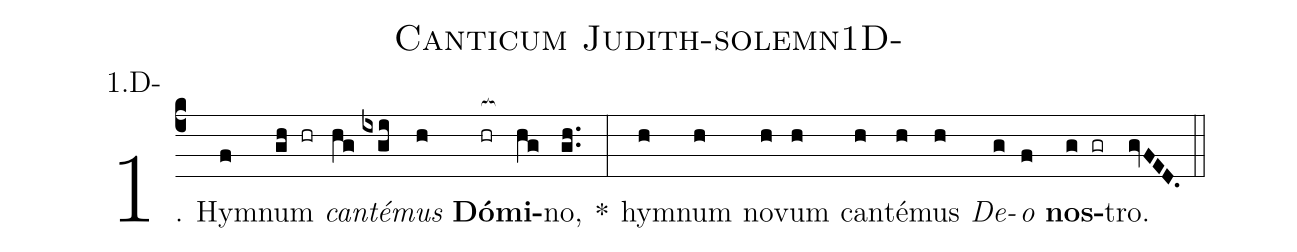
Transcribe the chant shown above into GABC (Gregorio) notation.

name: Canticum Judith-solemn1D-;
annotation: 1.D-;
%%
(c4)1. Hym(f)num(gh hr) <i>can</i>(hg)<i>té</i>(ixgi)<i>mus</i>(h) <b>Dó</b>(hr[ocb:1{])<b>mi</b>(hg[ocb:0}])no,(gh..) *(:) hym(h)num(h) no(h)vum(h) can(h)té(h)mus(h) <i>De</i>(g)<i>o</i>(f) <b>nos</b>(g gr)tro.(gvFED.) (::)
